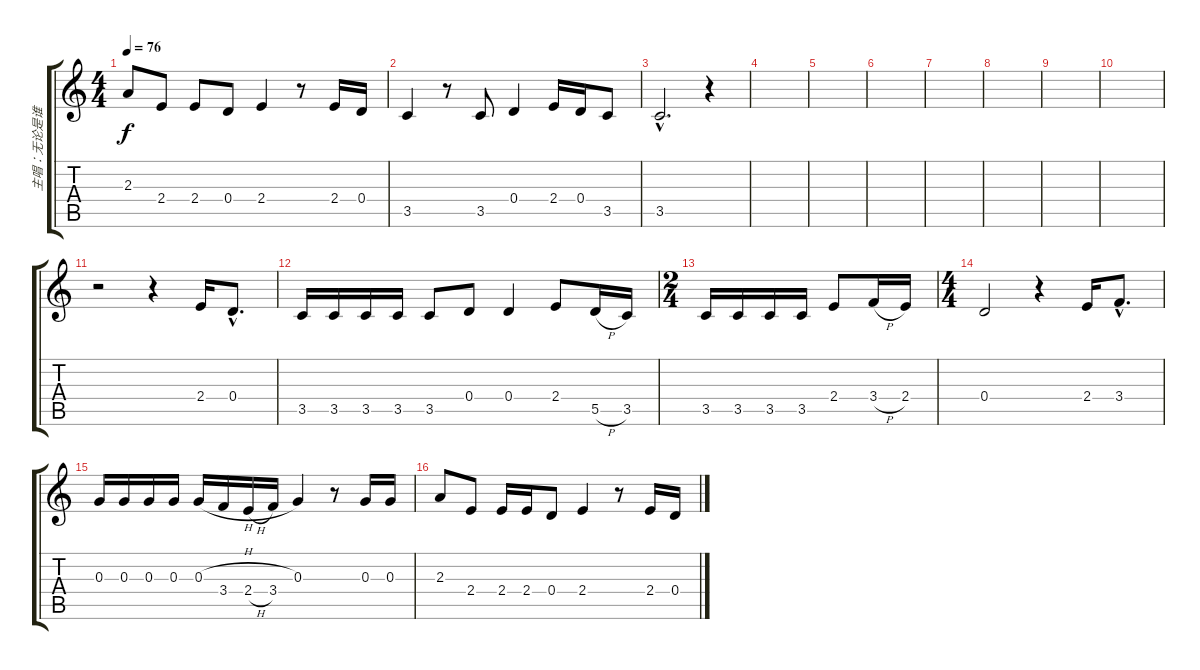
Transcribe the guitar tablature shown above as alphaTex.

\track ("主唱：无论是谁" "主唱：无论是谁") {instrument acousticguitarnylon}
\staff {score tabs}
\tuning (E4 B3 G3 D3 A2 E2) {hide}
\ts (4 4)
\tempo 76
\clef g2
\ks c
2.3.8{dy f} 2.4.8 2.4.8 0.4.8 2.4.4 r.8 2.4.16 0.4.16 |
3.5.4 r.8 3.5.8 0.4.4 2.4.16 0.4.16 3.5.8 |
3.5{hac}.2{d} r.4 |
|
|
|
|
|
|
|
r.2 r.4 2.4.16 0.4{hac}.8{d} |
3.5.16 3.5.16 3.5.16 3.5.16 3.5.8 0.4.8 0.4.4 2.4.8 5.5{h}.16 3.5.16 |
\ts (2 4)
3.5.16 3.5.16 3.5.16 3.5.16 2.4.8 3.4{h}.16 2.4.16 |
\ts (4 4)
0.4.2 r.4 2.4.16 3.4{hac}.8{d} |
0.3.16 0.3.16 0.3.16 0.3.16 0.3{h}.16 3.4.16 2.4{h}.16 3.4.16 0.3.4 r.8 0.3.16 0.3.16 |
2.3.8 2.4.8 2.4.16 2.4.16 0.4.8 2.4.4 r.8 2.4.16 0.4.16
